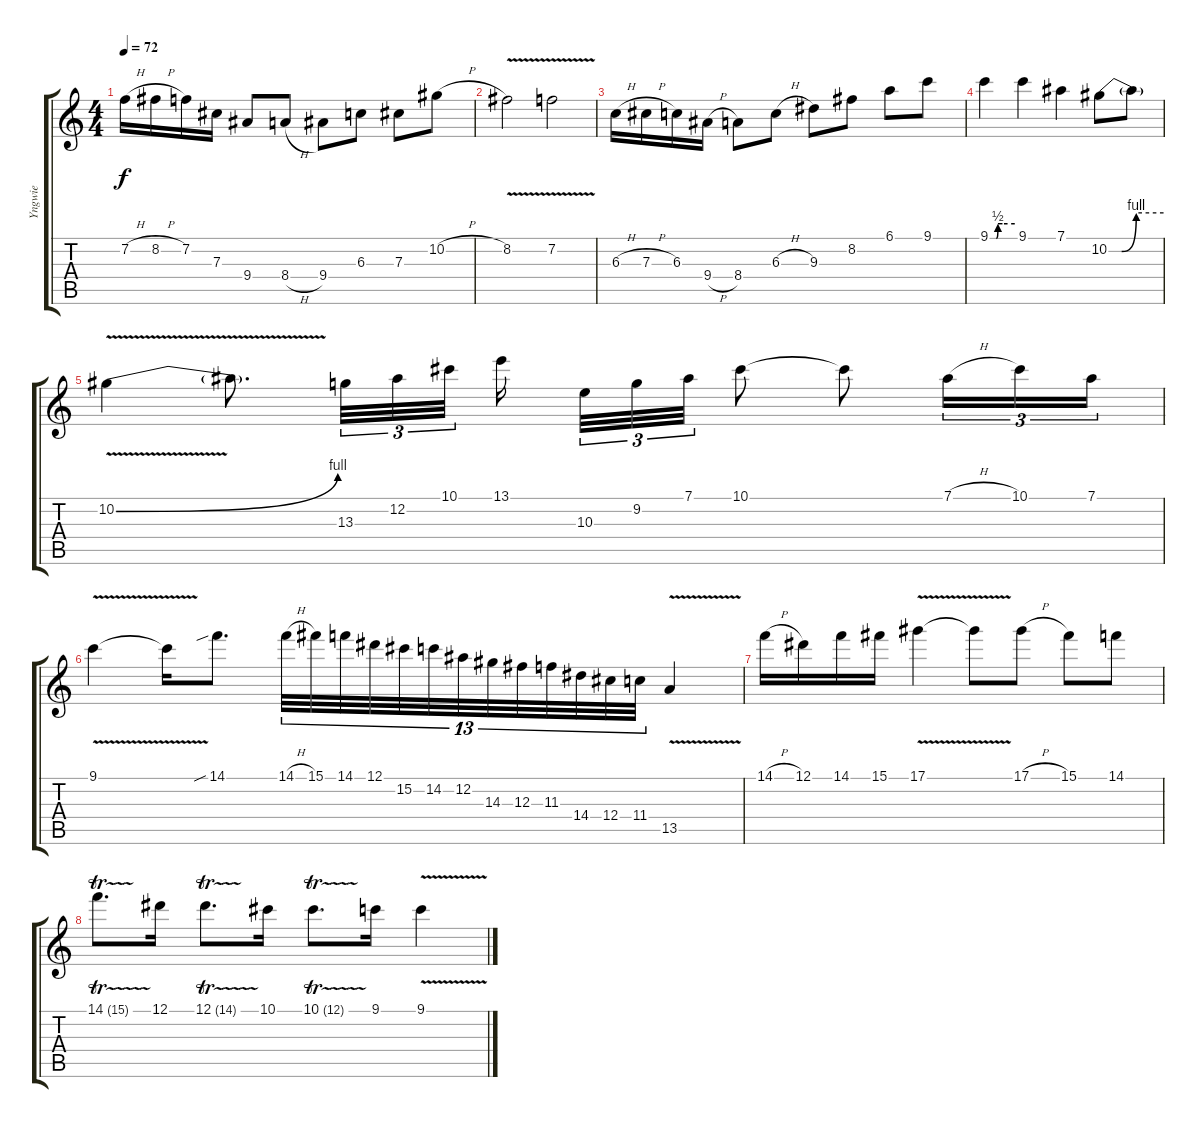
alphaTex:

\track ("Yngwie" "Yngwie") {instrument overdrivenguitar}
\staff {score tabs}
\tuning (Eb4 Bb3 Gb3 Db3 Ab2 Eb2) {hide}
\ts (4 4)
\section ("" "")
\tempo 72
\clef g2
\ks c
7.2{h}.16{dy f instrument overdrivenguitar} 8.2{h}.16 7.2.16 7.3.16 9.4.8 8.4{h}.8 9.4.8 6.3.8 7.3.8 10.2{h}.8 |
8.2{v}.2 7.2{v}.2 |
6.3{h}.16 7.3{h}.16 6.3.16 9.4{h}.16 8.4.8 6.3{h}.8 9.3.8 8.2.8 6.1.8 9.1.8 |
9.1{be (custom 0 0 15 0 19 2 30 2 60 2)}.4 9.1.4 7.1.4 10.2{be (custom 0 0 14 0 30 4 60 4)}.8 10.2{t}.8 |
10.2{be (bend 0 0 60 4) v}.4 10.2{t}.8{d} 13.3.32{tu (3 2)} 12.2.32{tu (3 2)} 10.1.32{tu (3 2)} 13.1.16{beam splitsecondary} 10.3.32{tu (3 2)} 9.2.32{tu (3 2)} 7.1.32{tu (3 2)} 10.1.8 10.1{t}.8 7.1{h}.16{tu (3 2)} 10.1.16{tu (3 2)} 7.1.16{tu (3 2)} |
9.1{v}.4 9.1{t}.16 14.1{sib}.8{d} 14.1{h}.32{tu (13 8)} 15.1.32{tu (13 8)} 14.1.32{tu (13 8)} 12.1.32{tu (13 8)} 15.2.32{tu (13 8)} 14.2.32{tu (13 8)} 12.2.32{tu (13 8)} 14.3.32{tu (13 8)} 12.3.32{tu (13 8)} 11.3.32{tu (13 8)} 14.4.32{tu (13 8)} 12.4.32{tu (13 8)} 11.4.32{tu (13 8)} 13.5{v}.4 |
14.1{h}.16 12.1.16 14.1.16 15.1.16 17.1{v}.4 17.1{t}.8 17.1{h}.8 15.1.8 14.1.8 |
14.1{tr (15 64)}.8{d} 12.1.16 12.1{tr (14 64)}.8{d} 10.1.16 10.1{tr (12 64)}.8{d} 9.1.16 9.1{v}.4
